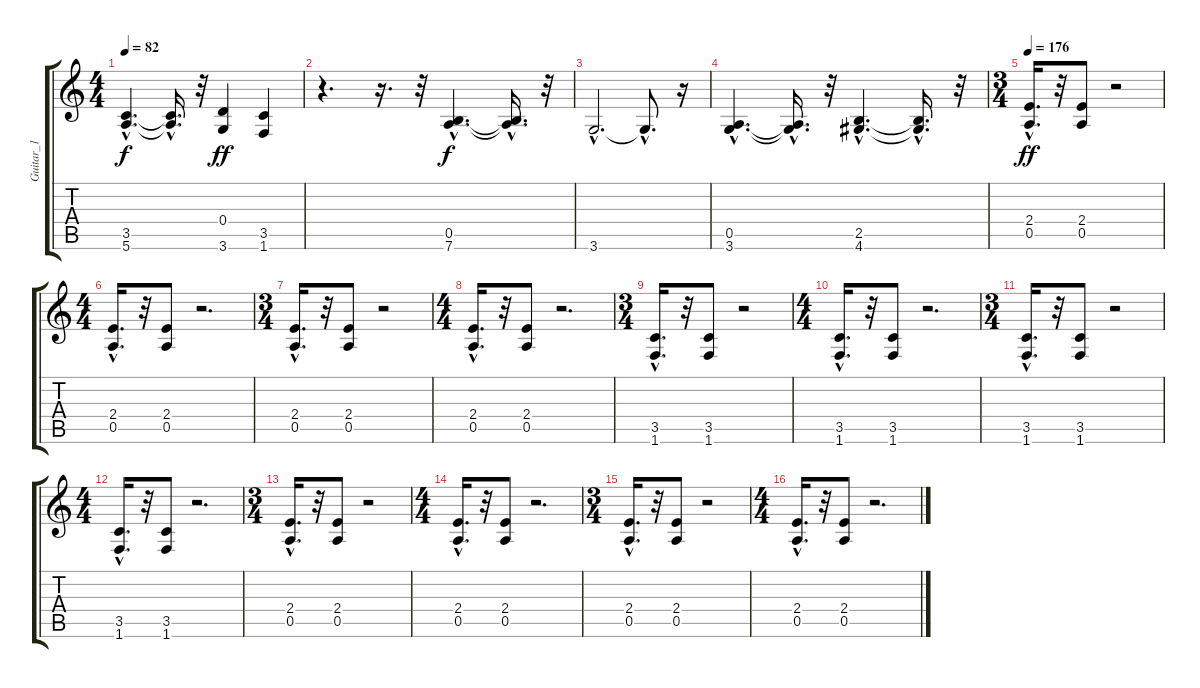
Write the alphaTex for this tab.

\track ("Guitar_1" "Guitar_1") {instrument acousticguitarsteel}
\staff {score tabs}
\tuning (E4 B3 G3 D3 A2 E2) {hide}
\ts (4 4)
\tempo 82
\clef g2
\ks c
(3.5{hac} 5.6{hac}).4{d dy f} (3.5{hac t} 5.6{hac t}).16{d} r.32 (0.4 3.6).4{dy ff} (3.5 1.6).4 |
r.4{d} r.16{d} r.32 (0.5{hac} 7.6{hac}).4{d dy f} (0.5{hac t} 7.6{hac t}).16{d} r.32 |
3.6{hac}.2{d} 3.6{hac t}.8{d} r.16 |
(0.5{hac} 3.6{hac}).4{d} (0.5{hac t} 3.6{hac t}).16{d} r.32 (2.5{hac} 4.6{hac}).4{d} (2.5{hac t} 4.6{hac t}).16{d} r.32 |
\ts (3 4)
\tempo 176
(2.4{hac} 0.5{hac}).16{d dy ff balance 9} r.32 (2.4 0.5).8 r.2 |
\ts (4 4)
(2.4{hac} 0.5{hac}).16{d} r.32 (2.4 0.5).8 r.2{d} |
\ts (3 4)
(2.4{hac} 0.5{hac}).16{d} r.32 (2.4 0.5).8 r.2 |
\ts (4 4)
(2.4{hac} 0.5{hac}).16{d} r.32 (2.4 0.5).8 r.2{d} |
\ts (3 4)
(3.5{hac} 1.6{hac}).16{d} r.32 (3.5 1.6).8 r.2 |
\ts (4 4)
(3.5{hac} 1.6{hac}).16{d} r.32 (3.5 1.6).8 r.2{d} |
\ts (3 4)
(3.5{hac} 1.6{hac}).16{d} r.32 (3.5 1.6).8 r.2 |
\ts (4 4)
(3.5{hac} 1.6{hac}).16{d} r.32 (3.5 1.6).8 r.2{d} |
\ts (3 4)
(2.4{hac} 0.5{hac}).16{d} r.32 (2.4 0.5).8 r.2 |
\ts (4 4)
(2.4{hac} 0.5{hac}).16{d} r.32 (2.4 0.5).8 r.2{d} |
\ts (3 4)
(2.4{hac} 0.5{hac}).16{d} r.32 (2.4 0.5).8 r.2 |
\ts (4 4)
(2.4{hac} 0.5{hac}).16{d} r.32 (2.4 0.5).8 r.2{d}
